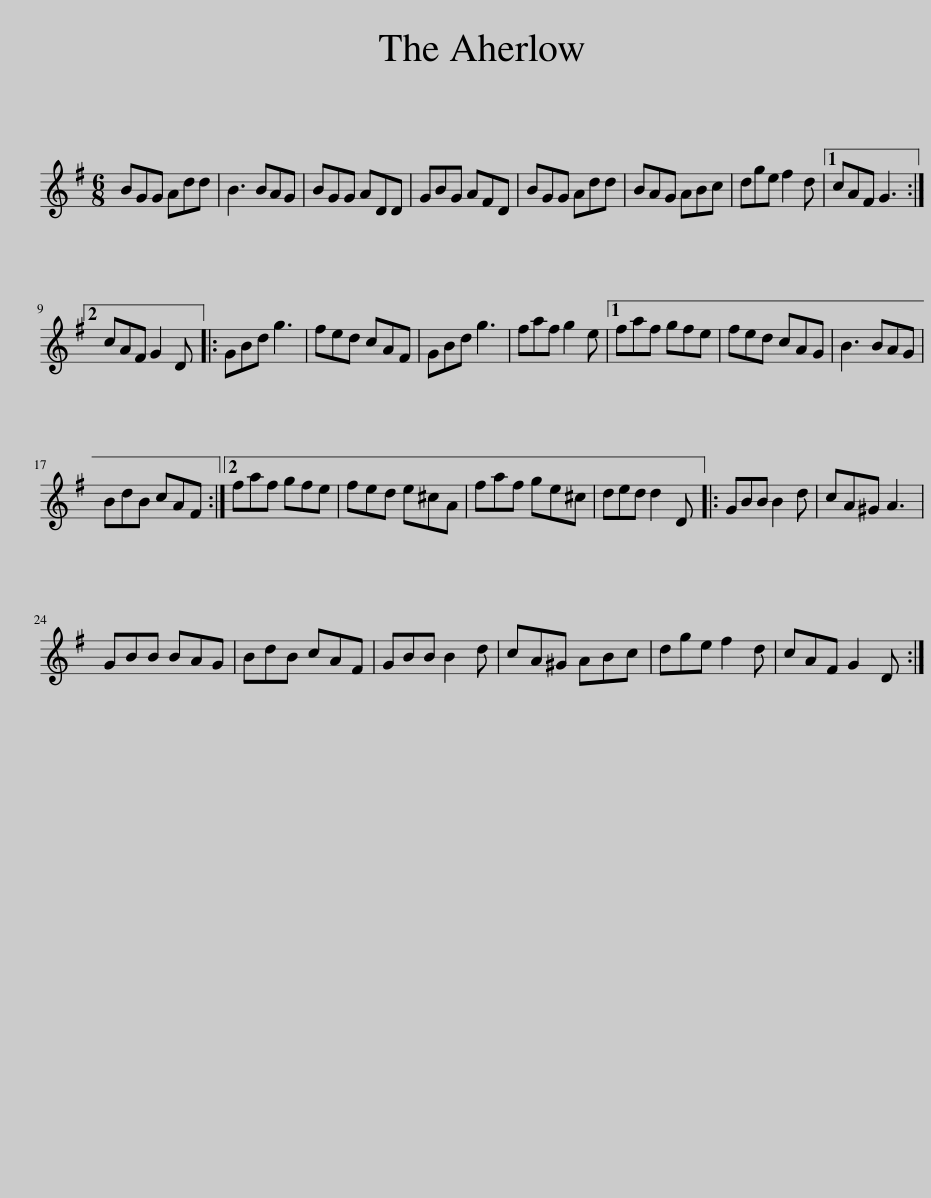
X:1
L:1/8
M:6/8
I:linebreak $
K:G
V:1 treble
V:1
 BGG Add | B3 BAG | BGG ADD | GBG AFD | BGG Add | %5
 BAG ABc | dge f2 d |1 cAF G3 :|2$ cAF G2 D |: GBd g3 | %10
 fed cAF | GBd g3 | faf g2 e |1 faf gfe | fed cAG | %15
 B3 BAG |$ BdB cAF :|2 faf gfe | fed e^cA | faf ge^c | %20
 ded d2 D |: GBB B2 d | cA^G A3 |$ GBB BAG | BdB cAF | %25
 GBB B2 d | cA^G ABc | dge f2 d | cAF G2 D :| %29
